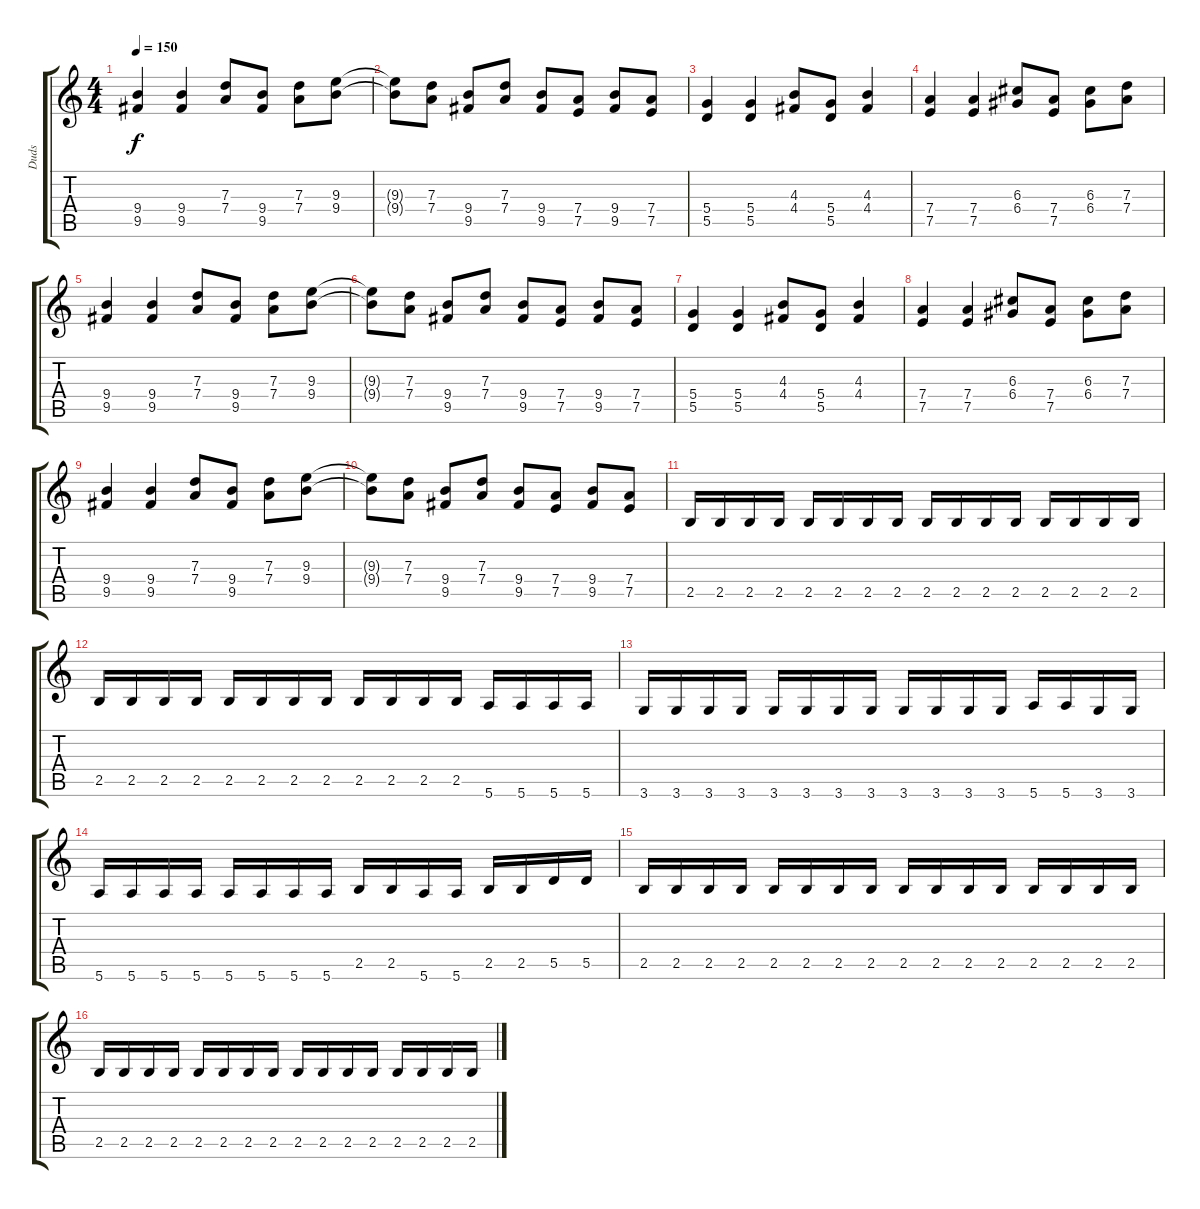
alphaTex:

\track ("Duds" "Duds") {instrument distortionguitar}
\staff {score tabs}
\tuning (E4 B3 G3 D3 A2 E2) {hide}
\ts (4 4)
\tempo 150
\clef g2
\ks c
(9.4 9.5).4{dy f} (9.4 9.5).4 (7.3 7.4).8 (9.4 9.5).8 (7.3 7.4).8 (9.3 9.4).8 |
(9.3{t} 9.4{t}).8 (7.3 7.4).8 (9.4 9.5).8 (7.3 7.4).8 (9.4 9.5).8 (7.4 7.5).8 (9.4 9.5).8 (7.4 7.5).8 |
(5.4 5.5).4 (5.4 5.5).4 (4.3 4.4).8 (5.4 5.5).8 (4.3 4.4).4 |
(7.4 7.5).4 (7.4 7.5).4 (6.3 6.4).8 (7.4 7.5).8 (6.3 6.4).8 (7.3 7.4).8 |
(9.4 9.5).4 (9.4 9.5).4 (7.3 7.4).8 (9.4 9.5).8 (7.3 7.4).8 (9.3 9.4).8 |
(9.3{t} 9.4{t}).8 (7.3 7.4).8 (9.4 9.5).8 (7.3 7.4).8 (9.4 9.5).8 (7.4 7.5).8 (9.4 9.5).8 (7.4 7.5).8 |
(5.4 5.5).4 (5.4 5.5).4 (4.3 4.4).8 (5.4 5.5).8 (4.3 4.4).4 |
(7.4 7.5).4 (7.4 7.5).4 (6.3 6.4).8 (7.4 7.5).8 (6.3 6.4).8 (7.3 7.4).8 |
(9.4 9.5).4 (9.4 9.5).4 (7.3 7.4).8 (9.4 9.5).8 (7.3 7.4).8 (9.3 9.4).8 |
(9.3{t} 9.4{t}).8 (7.3 7.4).8 (9.4 9.5).8 (7.3 7.4).8 (9.4 9.5).8 (7.4 7.5).8 (9.4 9.5).8 (7.4 7.5).8 |
2.5.16 2.5.16 2.5.16 2.5.16 2.5.16 2.5.16 2.5.16 2.5.16 2.5.16 2.5.16 2.5.16 2.5.16 2.5.16 2.5.16 2.5.16 2.5.16 |
2.5.16 2.5.16 2.5.16 2.5.16 2.5.16 2.5.16 2.5.16 2.5.16 2.5.16 2.5.16 2.5.16 2.5.16 5.6.16 5.6.16 5.6.16 5.6.16 |
3.6.16 3.6.16 3.6.16 3.6.16 3.6.16 3.6.16 3.6.16 3.6.16 3.6.16 3.6.16 3.6.16 3.6.16 5.6.16 5.6.16 3.6.16 3.6.16 |
5.6.16 5.6.16 5.6.16 5.6.16 5.6.16 5.6.16 5.6.16 5.6.16 2.5.16 2.5.16 5.6.16 5.6.16 2.5.16 2.5.16 5.5.16 5.5.16 |
2.5.16 2.5.16 2.5.16 2.5.16 2.5.16 2.5.16 2.5.16 2.5.16 2.5.16 2.5.16 2.5.16 2.5.16 2.5.16 2.5.16 2.5.16 2.5.16 |
2.5.16 2.5.16 2.5.16 2.5.16 2.5.16 2.5.16 2.5.16 2.5.16 2.5.16 2.5.16 2.5.16 2.5.16 2.5.16 2.5.16 2.5.16 2.5.16
